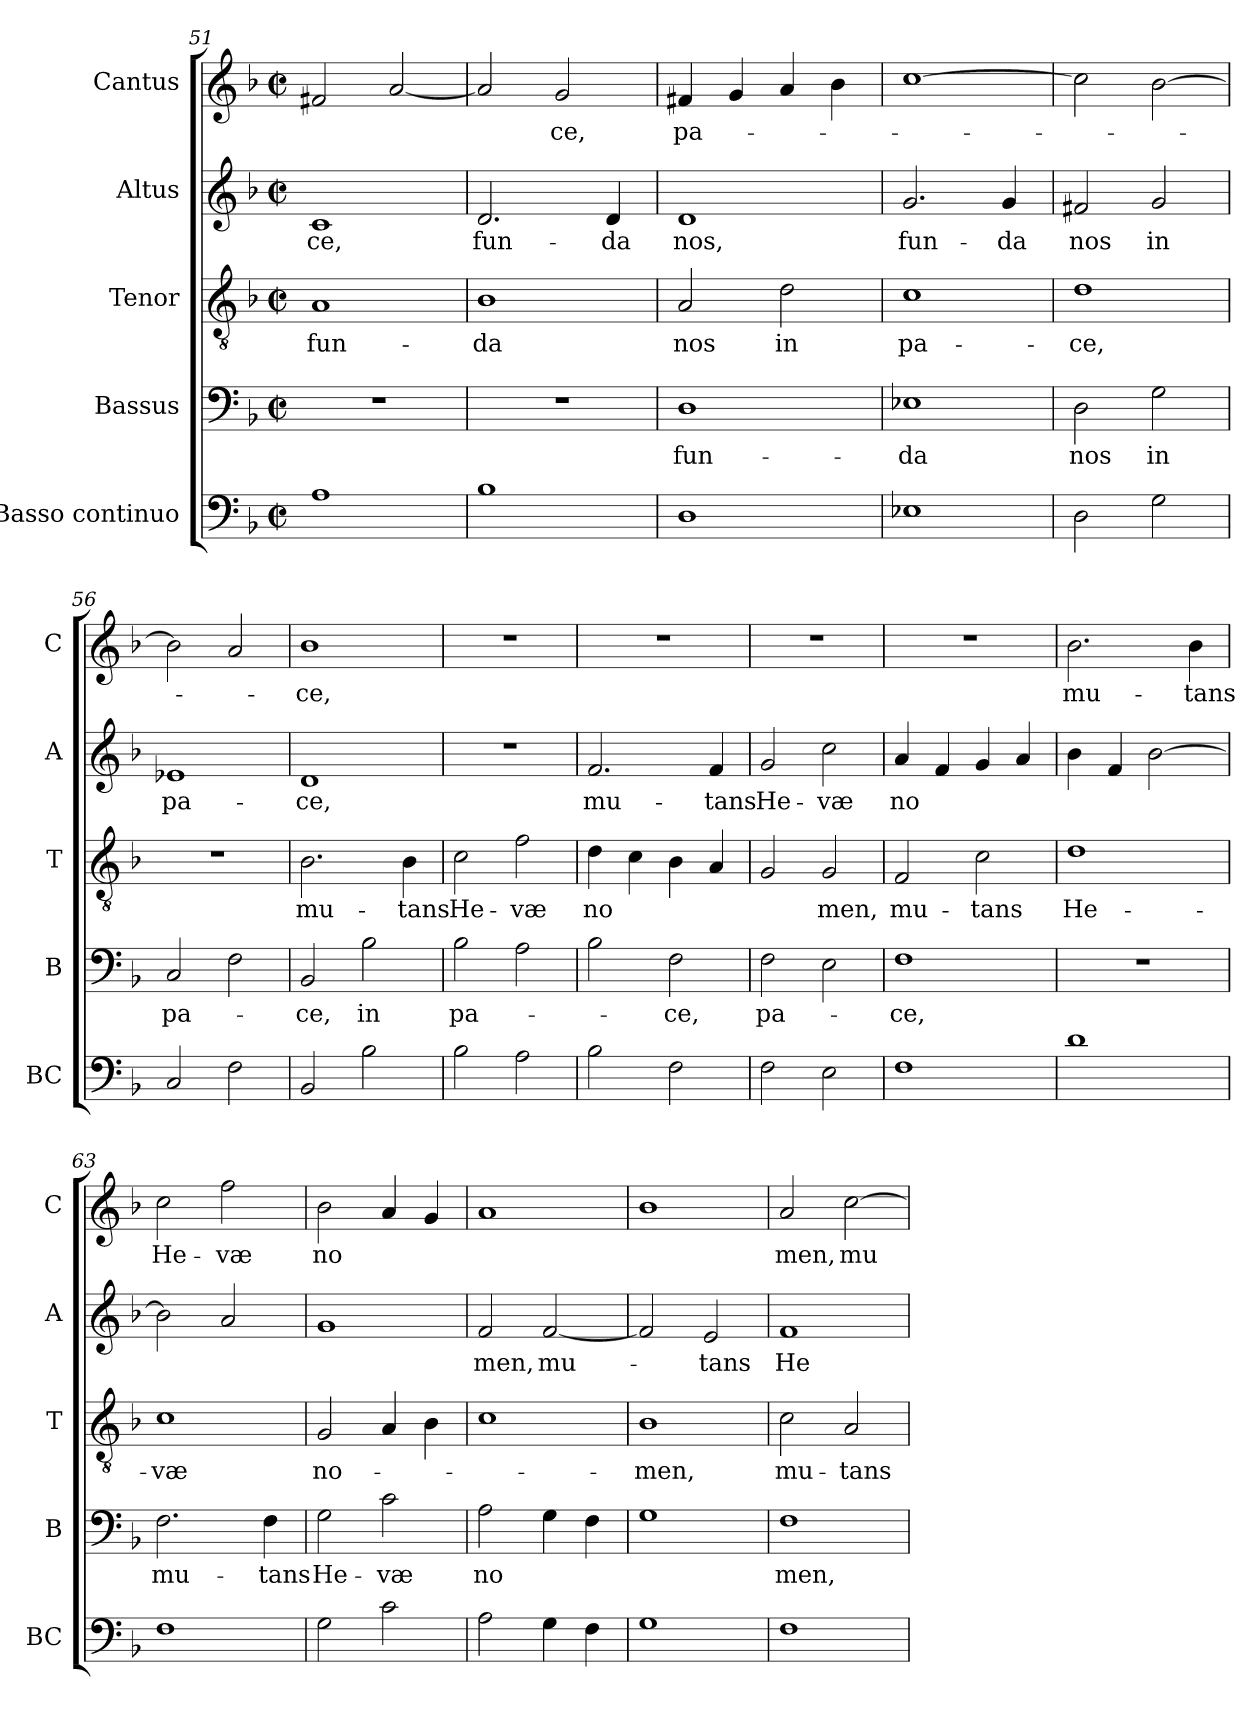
**kern	**kern	**text	**kern	**text	**kern	**text	**kern	**text
*part5	*part4	*part4	*part3	*part3	*part2	*part2	*part1	*part1
*staff5	*staff4	*staff4	*staff3	*staff3	*staff2	*staff2	*staff1	*staff1
*I"Basso continuo	*I"Bassus	*	*I"Tenor	*	*I"Altus	*	*I"Cantus	*
*I'BC	*I'B	*	*I'T	*	*I'A	*	*I'C	*
*clefF4	*clefF4	*	*clefGv2	*	*clefG2	*	*clefG2	*
*k[b-]	*k[b-]	*	*k[b-]	*	*k[b-]	*	*k[b-]	*
*F:	*F:	*	*F:	*	*F:	*	*F:	*
*M2/2	*M2/2	*	*M2/2	*	*M2/2	*	*M2/2	*
*met(c|)	*met(c|)	*	*met(c|)	*	*met(c|)	*	*met(c|)	*
=51	=51	=51	=51	=51	=51	=51	=51	=51
!	!	!	!	!LO:LY:b	!	!LO:LY:b	!	!
1A	1r	.	1A	fun-	1c	-ce,	2f#X/	.
.	.	.	.	.	.	.	[2a/	.
!!LO:LB:g=z
=52	=52	=52	=52	=52	=52	=52	=52	=52
!	!	!	!	!LO:LY:b	!	!LO:LY:b	!	!
1B-	1r	.	1B-	-da	2.d/	fun-	2a/]	.
!	!	!	!	!	!	!	!	!LO:LY:b
.	.	.	.	.	.	.	2g/	-ce,
!	!	!	!	!	!	!LO:LY:b	!	!
.	.	.	.	.	4d/	-da	.	.
=53	=53	=53	=53	=53	=53	=53	=53	=53
!	!	!LO:LY:b	!	!LO:LY:b	!	!LO:LY:b	!	!LO:LY:b
1D	1D	fun-	2A/	nos	1d	nos,	4f#X/	pa-
.	.	.	.	.	.	.	4g/	.
!	!	!	!	!LO:LY:b	!	!	!	!
.	.	.	2d\	in	.	.	4a/	.
.	.	.	.	.	.	.	4b-\	.
=54	=54	=54	=54	=54	=54	=54	=54	=54
!	!	!LO:LY:b	!	!LO:LY:b	!	!LO:LY:b	!	!
1E-X	1E-X	-da	1c	pa-	2.g/	fun-	[1cc	.
!	!	!	!	!	!	!LO:LY:b	!	!
.	.	.	.	.	4g/	-da	.	.
=55	=55	=55	=55	=55	=55	=55	=55	=55
!	!	!LO:LY:b	!	!LO:LY:b	!	!LO:LY:b	!	!
2D\	2D\	nos	1d	-ce,	2f#X/	nos	2cc\]	.
!	!	!LO:LY:b	!	!	!	!LO:LY:b	!	!
2G\	2G\	in	.	.	2g/	in	[2b-\	.
=56	=56	=56	=56	=56	=56	=56	=56	=56
!	!	!LO:LY:b	!	!	!	!LO:LY:b	!	!
2C/	2C/	pa-	1r	.	1e-X	pa-	2b-\]	.
2F\	2F\	.	.	.	.	.	2a/	.
=57	=57	=57	=57	=57	=57	=57	=57	=57
!	!	!LO:LY:b	!	!LO:LY:b	!	!LO:LY:b	!	!LO:LY:b
2BB-/	2BB-/	-ce,	2.B-\	mu-	1d	-ce,	1b-	-ce,
!	!	!LO:LY:b	!	!	!	!	!	!
2B-\	2B-\	in	.	.	.	.	.	.
!	!	!	!	!LO:LY:b	!	!	!	!
.	.	.	4B-\	-tans	.	.	.	.
=58	=58	=58	=58	=58	=58	=58	=58	=58
!	!	!LO:LY:b	!	!LO:LY:b	!	!	!	!
2B-\	2B-\	pa-	2c\	He-	1r	.	1r	.
!	!	!	!	!LO:LY:b	!	!	!	!
2A\	2A\	.	2f\	-væ	.	.	.	.
=59	=59	=59	=59	=59	=59	=59	=59	=59
!	!	!	!	!LO:LY:b	!	!LO:LY:b	!	!
2B-\	2B-\	.	4d\	no	2.f/	mu-	1r	.
.	.	.	4c\	.	.	.	.	.
!	!	!LO:LY:b	!	!	!	!	!	!
2F\	2F\	-ce,	4B-\	.	.	.	.	.
!	!	!	!	!	!	!LO:LY:b	!	!
.	.	.	4A/	.	4f/	-tans	.	.
=60	=60	=60	=60	=60	=60	=60	=60	=60
!	!	!LO:LY:b	!	!	!	!LO:LY:b	!	!
2F\	2F\	pa-	2G/	.	2g/	He-	1r	.
!	!	!	!	!LO:LY:b	!	!LO:LY:b	!	!
2E\	2E\	.	2G/	men,	2cc\	-væ	.	.
!!LO:LB:g=z
=61	=61	=61	=61	=61	=61	=61	=61	=61
!	!	!LO:LY:b	!	!LO:LY:b	!	!LO:LY:b	!	!
1F	1F	-ce,	2F/	mu-	4a/	no	1r	.
.	.	.	.	.	4f/	.	.	.
!	!	!	!	!LO:LY:b	!	!	!	!
.	.	.	2c\	-tans	4g/	.	.	.
.	.	.	.	.	4a/	.	.	.
=62	=62	=62	=62	=62	=62	=62	=62	=62
!	!	!	!	!LO:LY:b	!	!	!	!LO:LY:b
1d	1r	.	1d	He-	4b-\	.	2.b-\	mu-
.	.	.	.	.	4f/	.	.	.
.	.	.	.	.	[2b-\	.	.	.
!	!	!	!	!	!	!	!	!LO:LY:b
.	.	.	.	.	.	.	4b-\	-tans
=63	=63	=63	=63	=63	=63	=63	=63	=63
!	!	!LO:LY:b	!	!LO:LY:b	!	!	!	!LO:LY:b
1F	2.F\	mu-	1c	-væ	2b-\]	.	2cc\	He-
!	!	!	!	!	!	!	!	!LO:LY:b
.	.	.	.	.	2a/	.	2ff\	-væ
!	!	!LO:LY:b	!	!	!	!	!	!
.	4F\	-tans	.	.	.	.	.	.
=64	=64	=64	=64	=64	=64	=64	=64	=64
!	!	!LO:LY:b	!	!LO:LY:b	!	!	!	!LO:LY:b
2G\	2G\	He-	2G/	no-	1g	.	2b-\	no
!	!	!LO:LY:b	!	!	!	!	!	!
2c\	2c\	-væ	4A/	.	.	.	4a/	.
.	.	.	4B-\	.	.	.	4g/	.
=65	=65	=65	=65	=65	=65	=65	=65	=65
!	!	!LO:LY:b	!	!	!	!LO:LY:b	!	!
2A\	2A\	no	1c	.	2f/	men,	1a	.
!	!	!	!	!	!	!LO:LY:b	!	!
4G\	4G\	.	.	.	[2f/	mu-	.	.
4F\	4F\	.	.	.	.	.	.	.
=66	=66	=66	=66	=66	=66	=66	=66	=66
!	!	!	!	!LO:LY:b	!	!	!	!
1G	1G	.	1B-	-men,	2f/]	.	1b-	.
!	!	!	!	!	!	!LO:LY:b	!	!
.	.	.	.	.	2e/	-tans	.	.
=67	=67	=67	=67	=67	=67	=67	=67	=67
!	!	!LO:LY:b	!	!LO:LY:b	!	!LO:LY:b	!	!LO:LY:b
1F	1F	men,	2c\	mu-	1f	He-	2a/	men,
!	!	!	!	!LO:LY:b	!	!	!	!LO:LY:b
.	.	.	2A/	-tans	.	.	[2cc\	mu-
=	=	=	=	=	=	=	=	=
*-	*-	*-	*-	*-	*-	*-	*-	*-
